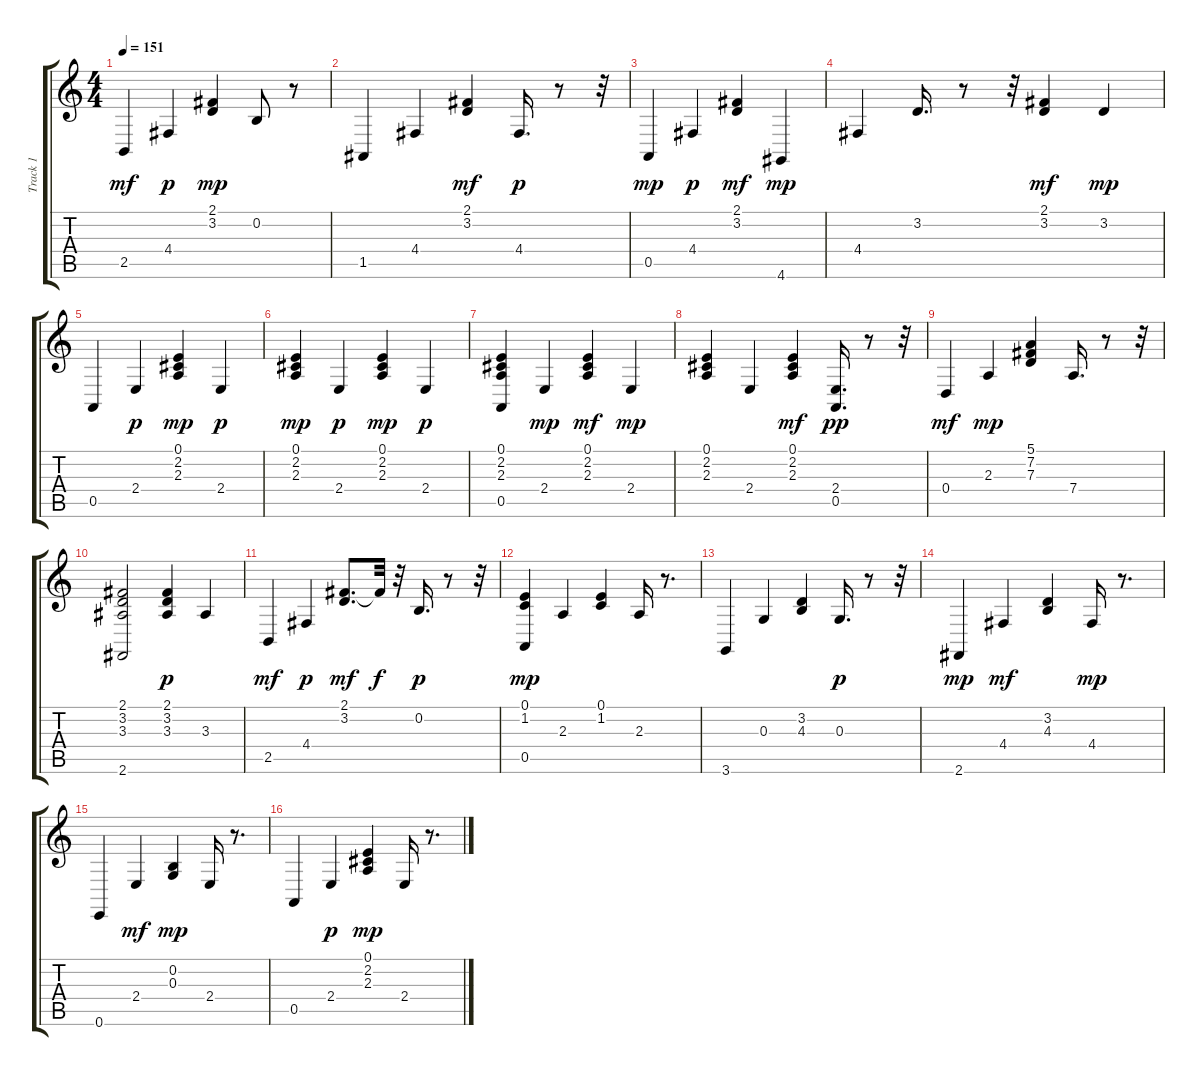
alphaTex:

\track ("Track 1" "Track 1") {instrument electricpiano1}
\staff {score tabs}
\tuning (E4 B3 G3 D3 A2 E2) {hide}
\ts (4 4)
\tempo 151
\clef g2
\ks c
2.5.4{dy mf} 4.4.4{dy p} (2.1 3.2).4{dy mp} 0.2.8 r.8 |
1.5.4 4.4.4 (2.1 3.2).4{dy mf} 4.4.16{d dy p} r.8 r.32 |
0.5.4{dy mp} 4.4.4{dy p} (2.1 3.2).4{dy mf} 4.6.4{dy mp} |
4.4.4 3.2.16{d} r.8 r.32 (2.1 3.2).4{dy mf} 3.2.4{dy mp} |
0.5.4 2.4.4{dy p} (0.1 2.2 2.3).4{dy mp} 2.4.4{dy p} |
(0.1 2.2 2.3).4{dy mp} 2.4.4{dy p} (0.1 2.2 2.3).4{dy mp} 2.4.4{dy p} |
(0.1 2.2 2.3 0.5).4 2.4.4{dy mp} (0.1 2.2 2.3).4{dy mf} 2.4.4{dy mp} |
(0.1 2.2 2.3).4 2.4.4 (0.1 2.2 2.3).4{dy mf} (2.4 0.5).16{d dy pp} r.8 r.32 |
0.4.4{dy mf} 2.3.4{dy mp} (5.1 7.2 7.3).4 7.4.16{d} r.8 r.32 |
(2.1 3.2 3.3 2.6).2 (2.1 3.2 3.3).4{dy p} 3.3.4 |
2.5.4{dy mf} 4.4.4{dy p} (2.1 3.2).8{d dy mf} 2.1{t}.32{dy f} r.32 0.2.16{d dy p} r.8 r.32 |
(0.1 1.2 0.5).4{dy mp} 2.3.4 (0.1 1.2).4 2.3.16 r.8{d} |
3.6.4 0.3.4 (3.2 4.3).4 0.3.16{d dy p} r.8 r.32 |
2.6.4{dy mp} 4.4.4{dy mf} (3.2 4.3).4 4.4.16{dy mp} r.8{d} |
0.6.4 2.4.4{dy mf} (0.2 0.3).4{dy mp} 2.4.16 r.8{d} |
0.5.4 2.4.4{dy p} (0.1 2.2 2.3).4{dy mp} 2.4.16 r.8{d}
